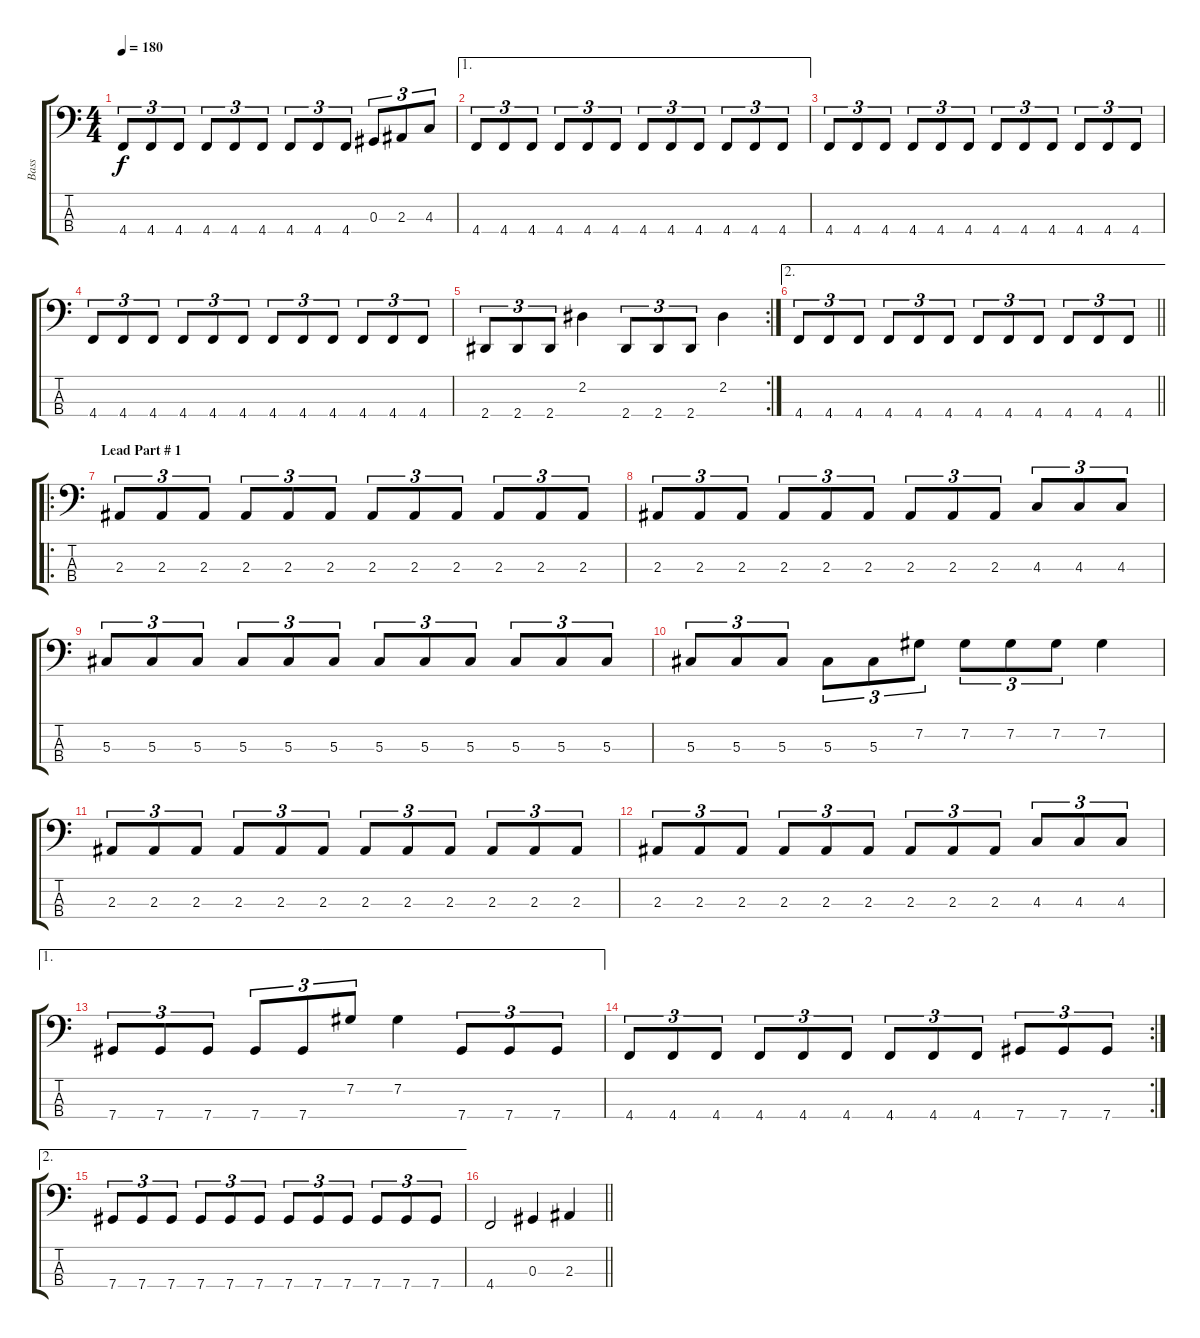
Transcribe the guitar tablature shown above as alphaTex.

\track ("Bass" "Bass") {instrument electricbasspick}
\staff {score tabs}
\tuning (Gb2 Db2 Ab1 Db1) {hide}
\ts (4 4)
\tempo 180
\clef f4
\ks c
4.4.8{tu (3 2) dy f} 4.4.8{tu (3 2)} 4.4.8{tu (3 2)} 4.4.8{tu (3 2)} 4.4.8{tu (3 2)} 4.4.8{tu (3 2)} 4.4.8{tu (3 2)} 4.4.8{tu (3 2)} 4.4.8{tu (3 2)} 0.3.8{tu (3 2)} 2.3.8{tu (3 2)} 4.3.8{tu (3 2)} |
\ae 1
4.4.8{tu (3 2)} 4.4.8{tu (3 2)} 4.4.8{tu (3 2)} 4.4.8{tu (3 2)} 4.4.8{tu (3 2)} 4.4.8{tu (3 2)} 4.4.8{tu (3 2)} 4.4.8{tu (3 2)} 4.4.8{tu (3 2)} 4.4.8{tu (3 2)} 4.4.8{tu (3 2)} 4.4.8{tu (3 2)} |
4.4.8{tu (3 2)} 4.4.8{tu (3 2)} 4.4.8{tu (3 2)} 4.4.8{tu (3 2)} 4.4.8{tu (3 2)} 4.4.8{tu (3 2)} 4.4.8{tu (3 2)} 4.4.8{tu (3 2)} 4.4.8{tu (3 2)} 4.4.8{tu (3 2)} 4.4.8{tu (3 2)} 4.4.8{tu (3 2)} |
4.4.8{tu (3 2)} 4.4.8{tu (3 2)} 4.4.8{tu (3 2)} 4.4.8{tu (3 2)} 4.4.8{tu (3 2)} 4.4.8{tu (3 2)} 4.4.8{tu (3 2)} 4.4.8{tu (3 2)} 4.4.8{tu (3 2)} 4.4.8{tu (3 2)} 4.4.8{tu (3 2)} 4.4.8{tu (3 2)} |
\rc 2
2.4.8{tu (3 2)} 2.4.8{tu (3 2)} 2.4.8{tu (3 2)} 2.2.4 2.4.8{tu (3 2)} 2.4.8{tu (3 2)} 2.4.8{tu (3 2)} 2.2.4 |
\ae 2
\barLineRight lightlight
4.4.8{tu (3 2)} 4.4.8{tu (3 2)} 4.4.8{tu (3 2)} 4.4.8{tu (3 2)} 4.4.8{tu (3 2)} 4.4.8{tu (3 2)} 4.4.8{tu (3 2)} 4.4.8{tu (3 2)} 4.4.8{tu (3 2)} 4.4.8{tu (3 2)} 4.4.8{tu (3 2)} 4.4.8{tu (3 2)} |
\ro
\section ("" "Lead Part # 1")
2.3.8{tu (3 2)} 2.3.8{tu (3 2)} 2.3.8{tu (3 2)} 2.3.8{tu (3 2)} 2.3.8{tu (3 2)} 2.3.8{tu (3 2)} 2.3.8{tu (3 2)} 2.3.8{tu (3 2)} 2.3.8{tu (3 2)} 2.3.8{tu (3 2)} 2.3.8{tu (3 2)} 2.3.8{tu (3 2)} |
2.3.8{tu (3 2)} 2.3.8{tu (3 2)} 2.3.8{tu (3 2)} 2.3.8{tu (3 2)} 2.3.8{tu (3 2)} 2.3.8{tu (3 2)} 2.3.8{tu (3 2)} 2.3.8{tu (3 2)} 2.3.8{tu (3 2)} 4.3.8{tu (3 2)} 4.3.8{tu (3 2)} 4.3.8{tu (3 2)} |
5.3.8{tu (3 2)} 5.3.8{tu (3 2)} 5.3.8{tu (3 2)} 5.3.8{tu (3 2)} 5.3.8{tu (3 2)} 5.3.8{tu (3 2)} 5.3.8{tu (3 2)} 5.3.8{tu (3 2)} 5.3.8{tu (3 2)} 5.3.8{tu (3 2)} 5.3.8{tu (3 2)} 5.3.8{tu (3 2)} |
5.3.8{tu (3 2)} 5.3.8{tu (3 2)} 5.3.8{tu (3 2)} 5.3.8{tu (3 2)} 5.3.8{tu (3 2)} 7.2.8{tu (3 2)} 7.2.8{tu (3 2)} 7.2.8{tu (3 2)} 7.2.8{tu (3 2)} 7.2.4 |
2.3.8{tu (3 2)} 2.3.8{tu (3 2)} 2.3.8{tu (3 2)} 2.3.8{tu (3 2)} 2.3.8{tu (3 2)} 2.3.8{tu (3 2)} 2.3.8{tu (3 2)} 2.3.8{tu (3 2)} 2.3.8{tu (3 2)} 2.3.8{tu (3 2)} 2.3.8{tu (3 2)} 2.3.8{tu (3 2)} |
2.3.8{tu (3 2)} 2.3.8{tu (3 2)} 2.3.8{tu (3 2)} 2.3.8{tu (3 2)} 2.3.8{tu (3 2)} 2.3.8{tu (3 2)} 2.3.8{tu (3 2)} 2.3.8{tu (3 2)} 2.3.8{tu (3 2)} 4.3.8{tu (3 2)} 4.3.8{tu (3 2)} 4.3.8{tu (3 2)} |
\ae 1
7.4.8{tu (3 2)} 7.4.8{tu (3 2)} 7.4.8{tu (3 2)} 7.4.8{tu (3 2)} 7.4.8{tu (3 2)} 7.2.8{tu (3 2)} 7.2.4 7.4.8{tu (3 2)} 7.4.8{tu (3 2)} 7.4.8{tu (3 2)} |
\rc 2
4.4.8{tu (3 2)} 4.4.8{tu (3 2)} 4.4.8{tu (3 2)} 4.4.8{tu (3 2)} 4.4.8{tu (3 2)} 4.4.8{tu (3 2)} 4.4.8{tu (3 2)} 4.4.8{tu (3 2)} 4.4.8{tu (3 2)} 7.4.8{tu (3 2)} 7.4.8{tu (3 2)} 7.4.8{tu (3 2)} |
\ae 2
7.4.8{tu (3 2)} 7.4.8{tu (3 2)} 7.4.8{tu (3 2)} 7.4.8{tu (3 2)} 7.4.8{tu (3 2)} 7.4.8{tu (3 2)} 7.4.8{tu (3 2)} 7.4.8{tu (3 2)} 7.4.8{tu (3 2)} 7.4.8{tu (3 2)} 7.4.8{tu (3 2)} 7.4.8{tu (3 2)} |
\barLineRight lightlight
4.4.2 0.3.4 2.3.4
